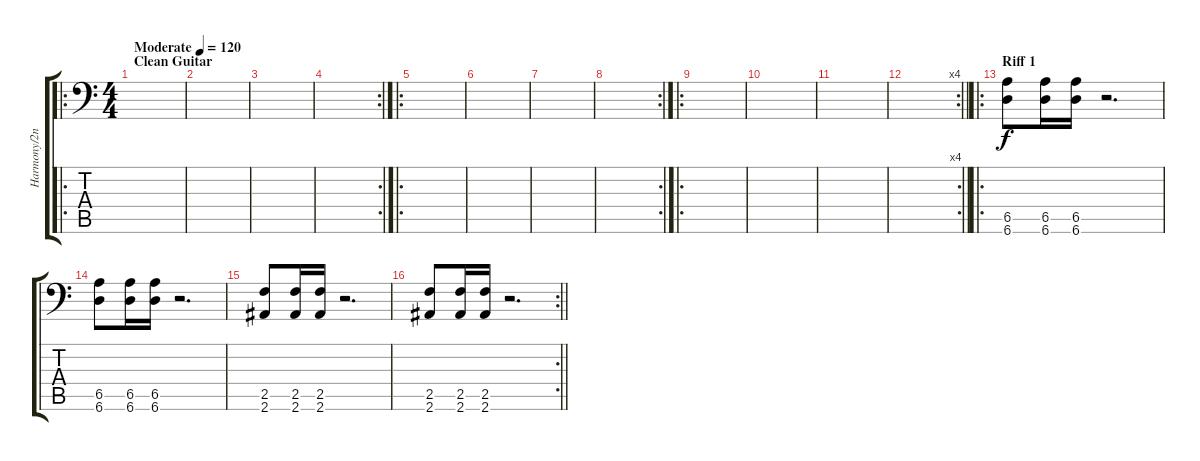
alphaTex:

\track ("Harmony/2nd Rhythm" "Harmony/2n") {instrument distortionguitar}
\staff {score tabs}
\tuning (Bb3 F3 Db3 Ab2 Eb2 Ab1) {hide}
\ro
\ts (4 4)
\section ("" "Clean Guitar")
\tempo (120 "Moderate")
\clef f4
\ks c
|
|
|
\rc 2
|
\ro
|
|
|
\rc 2
|
\ro
|
|
|
\rc 4
\barLineRight lightlight
|
\ro
\section ("" "Riff 1")
(6.5 6.6).8 (6.5 6.6).16 (6.5 6.6).16 r.2{d} |
(6.5 6.6).8 (6.5 6.6).16 (6.5 6.6).16 r.2{d} |
(2.5 2.6).8 (2.5 2.6).16 (2.5 2.6).16 r.2{d} |
\rc 2
\barLineRight lightlight
(2.5 2.6).8 (2.5 2.6).16 (2.5 2.6).16 r.2{d}
